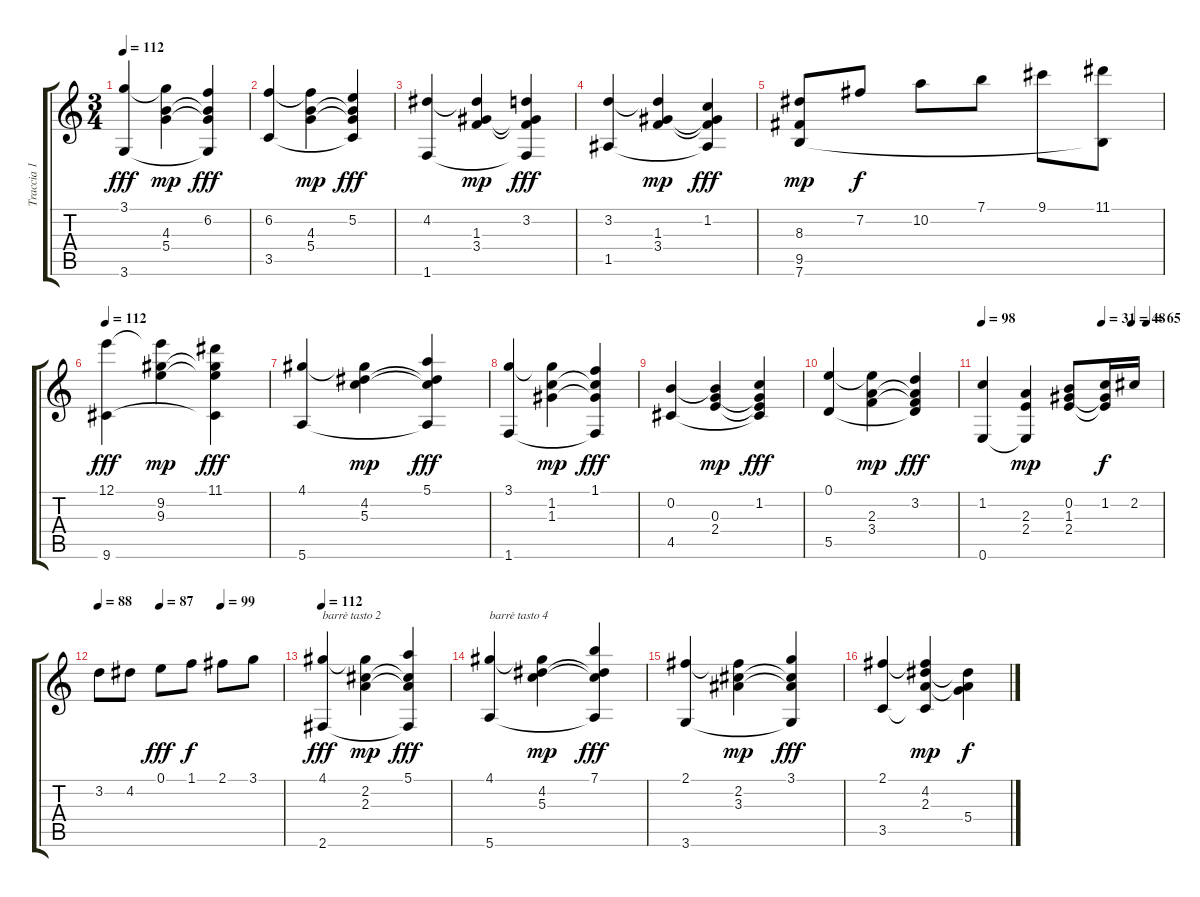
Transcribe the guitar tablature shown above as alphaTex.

\track ("Traccia 1" "Traccia 1") {instrument acousticguitarnylon}
\staff {score tabs}
\tuning (E4 B3 G3 D3 A2 E2) {hide}
\ts (3 4)
\tempo 112
\clef g2
\ks c
(3.1 3.6).4{dy fff} (3.1{t} 4.3 5.4).4{dy mp} (6.2 4.3{t} 5.4{t} 3.6{t}).4{dy fff} |
(6.2 3.5).4 (6.2{t} 4.3 5.4).4{dy mp} (5.2 4.3{t} 5.4{t} 3.5{t}).4{dy fff} |
(4.2 1.6).4 (4.2{t} 1.3 3.4).4{dy mp} (3.2 1.3{t} 3.4{t} 1.6{t}).4{dy fff} |
(3.2 1.5).4 (3.2{t} 1.3 3.4).4{dy mp} (1.2 1.3{t} 3.4{t} 1.5{t}).4{dy fff} |
(8.3 9.5 7.6).8{dy mp} 7.2.8{dy f} 10.2.8 7.1.8 9.1.8 (11.1 7.6{t}).8 |
\tempo 112
(12.1 9.6).4{dy fff} (12.1{t} 9.2 9.3).4{dy mp} (11.1 9.2{t} 9.3{t} 9.6{t}).4{dy fff} |
(4.1 5.6).4 (4.1{t} 4.2 5.3).4{dy mp} (5.1 4.2{t} 5.3{t} 5.6{t}).4{dy fff} |
(3.1 1.6).4 (3.1{t} 1.2 1.3).4{dy mp} (1.1 1.2{t} 1.3{t} 1.6{t}).4{dy fff} |
(0.2 4.5).4 (0.2{t} 0.3 2.4).4{dy mp} (1.2 0.3{t} 2.4{t} 4.5{t}).4{dy fff} |
(0.1 5.5).4 (0.1{t} 2.3 3.4).4{dy mp} (3.2 2.3{t} 3.4{t} 5.5{t}).4{dy fff} |
\tempo 98
\tempo (31 0.6666666666666666)
\tempo (48 0.8333333333333334)
\tempo (65 0.9166666666666666)
(1.2 0.6).4 (2.3 2.4 0.6{t}).4{dy mp} (0.2 1.3 2.4).8 (1.2 1.3{t} 2.4{t}).16{dy f} 2.2.16 |
\tempo 88
\tempo (87 0.3333333333333333)
\tempo (99 0.6666666666666666)
3.2.8 4.2.8 0.1.8{dy fff} 1.1.8{dy f} 2.1.8 3.1.8 |
\tempo 112
(4.1 2.6).4{txt "barrè tasto 2" dy fff} (4.1{t} 2.2 2.3).4{dy mp} (5.1 2.2{t} 2.3{t} 2.6{t}).4{dy fff} |
(4.1 5.6).4{txt "barrè tasto 4"} (4.1{t} 4.2 5.3).4{dy mp} (7.1 4.2{t} 5.3{t} 5.6{t}).4{dy fff} |
(2.1 3.6).4 (2.1{t} 2.2 3.3).4{dy mp} (3.1 2.2{t} 3.3{t} 3.6{t}).4{dy fff} |
(2.1 3.5).4 (2.1{t} 4.2 2.3 3.5{t}).4{dy mp} (4.2{t} 2.3{t} 5.4).4{dy f}
